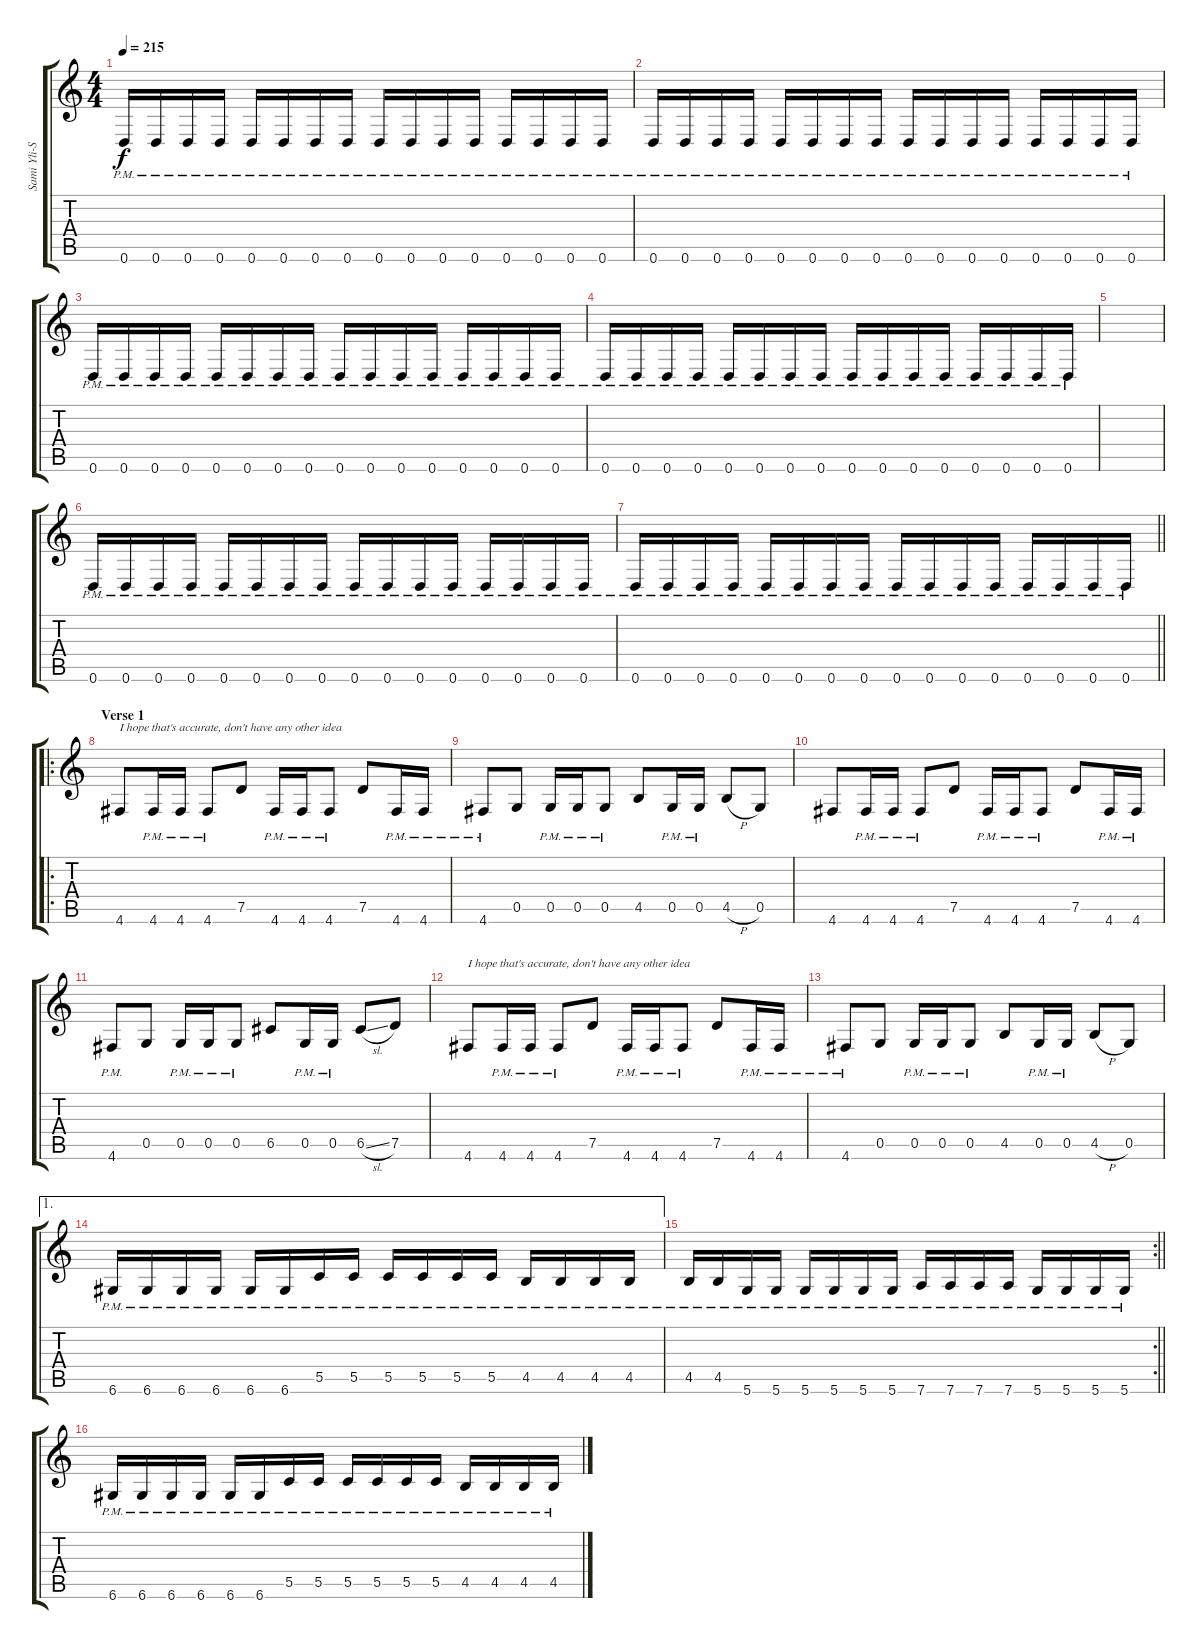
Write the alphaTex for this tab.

\track ("Sami Yli-Sirniö" "Sami Yli-S") {instrument distortionguitar}
\staff {score tabs}
\tuning (D4 A3 F3 C3 G2 D2) {hide}
\ts (4 4)
\tempo 215
\clef g2
\ks c
0.6{pm}.16{dy f} 0.6{pm}.16 0.6{pm}.16 0.6{pm}.16 0.6{pm}.16 0.6{pm}.16 0.6{pm}.16 0.6{pm}.16 0.6{pm}.16 0.6{pm}.16 0.6{pm}.16 0.6{pm}.16 0.6{pm}.16 0.6{pm}.16 0.6{pm}.16 0.6{pm}.16 |
0.6{pm}.16 0.6{pm}.16 0.6{pm}.16 0.6{pm}.16 0.6{pm}.16 0.6{pm}.16 0.6{pm}.16 0.6{pm}.16 0.6{pm}.16 0.6{pm}.16 0.6{pm}.16 0.6{pm}.16 0.6{pm}.16 0.6{pm}.16 0.6{pm}.16 0.6{pm}.16 |
0.6{pm}.16 0.6{pm}.16 0.6{pm}.16 0.6{pm}.16 0.6{pm}.16 0.6{pm}.16 0.6{pm}.16 0.6{pm}.16 0.6{pm}.16 0.6{pm}.16 0.6{pm}.16 0.6{pm}.16 0.6{pm}.16 0.6{pm}.16 0.6{pm}.16 0.6{pm}.16 |
0.6{pm}.16 0.6{pm}.16 0.6{pm}.16 0.6{pm}.16 0.6{pm}.16 0.6{pm}.16 0.6{pm}.16 0.6{pm}.16 0.6{pm}.16 0.6{pm}.16 0.6{pm}.16 0.6{pm}.16 0.6{pm}.16 0.6{pm}.16 0.6{pm}.16 0.6{pm}.16 |
|
0.6{pm}.16 0.6{pm}.16 0.6{pm}.16 0.6{pm}.16 0.6{pm}.16 0.6{pm}.16 0.6{pm}.16 0.6{pm}.16 0.6{pm}.16 0.6{pm}.16 0.6{pm}.16 0.6{pm}.16 0.6{pm}.16 0.6{pm}.16 0.6{pm}.16 0.6{pm}.16 |
\barLineRight lightlight
0.6{pm}.16 0.6{pm}.16 0.6{pm}.16 0.6{pm}.16 0.6{pm}.16 0.6{pm}.16 0.6{pm}.16 0.6{pm}.16 0.6{pm}.16 0.6{pm}.16 0.6{pm}.16 0.6{pm}.16 0.6{pm}.16 0.6{pm}.16 0.6{pm}.16 0.6{pm}.16 |
\ro
\section ("" "Verse 1")
4.6.8{txt "I hope that's accurate, don't have any other idea "} 4.6{pm}.16 4.6{pm}.16 4.6{pm}.8 7.5.8 4.6{pm}.16 4.6{pm}.16 4.6{pm}.8 7.5.8 4.6{pm}.16 4.6{pm}.16 |
4.6{pm}.8 0.5.8 0.5{pm}.16 0.5{pm}.16 0.5{pm}.8 4.5.8 0.5{pm}.16 0.5{pm}.16 4.5{h}.8 0.5.8 |
4.6.8 4.6{pm}.16 4.6{pm}.16 4.6{pm}.8 7.5.8 4.6{pm}.16 4.6{pm}.16 4.6{pm}.8 7.5.8 4.6{pm}.16 4.6{pm}.16 |
4.6{pm}.8 0.5.8 0.5{pm}.16 0.5{pm}.16 0.5{pm}.8 6.5.8 0.5{pm}.16 0.5{pm}.16 6.5{sl}.8 7.5.8 |
4.6.8{txt "I hope that's accurate, don't have any other idea "} 4.6{pm}.16 4.6{pm}.16 4.6{pm}.8 7.5.8 4.6{pm}.16 4.6{pm}.16 4.6{pm}.8 7.5.8 4.6{pm}.16 4.6{pm}.16 |
4.6{pm}.8 0.5.8 0.5{pm}.16 0.5{pm}.16 0.5{pm}.8 4.5.8 0.5{pm}.16 0.5{pm}.16 4.5{h}.8 0.5.8 |
\ae 1
6.6{pm}.16 6.6{pm}.16 6.6{pm}.16 6.6{pm}.16 6.6{pm}.16 6.6{pm}.16 5.5{pm}.16 5.5{pm}.16 5.5{pm}.16 5.5{pm}.16 5.5{pm}.16 5.5{pm}.16 4.5{pm}.16 4.5{pm}.16 4.5{pm}.16 4.5{pm}.16 |
\rc 2
\barLineRight lightlight
4.5{pm}.16 4.5{pm}.16 5.6{pm}.16 5.6{pm}.16 5.6{pm}.16 5.6{pm}.16 5.6{pm}.16 5.6{pm}.16 7.6{pm}.16 7.6{pm}.16 7.6{pm}.16 7.6{pm}.16 5.6{pm}.16 5.6{pm}.16 5.6{pm}.16 5.6{pm}.16 |
6.6{pm}.16 6.6{pm}.16 6.6{pm}.16 6.6{pm}.16 6.6{pm}.16 6.6{pm}.16 5.5{pm}.16 5.5{pm}.16 5.5{pm}.16 5.5{pm}.16 5.5{pm}.16 5.5{pm}.16 4.5{pm}.16 4.5{pm}.16 4.5{pm}.16 4.5{pm}.16
